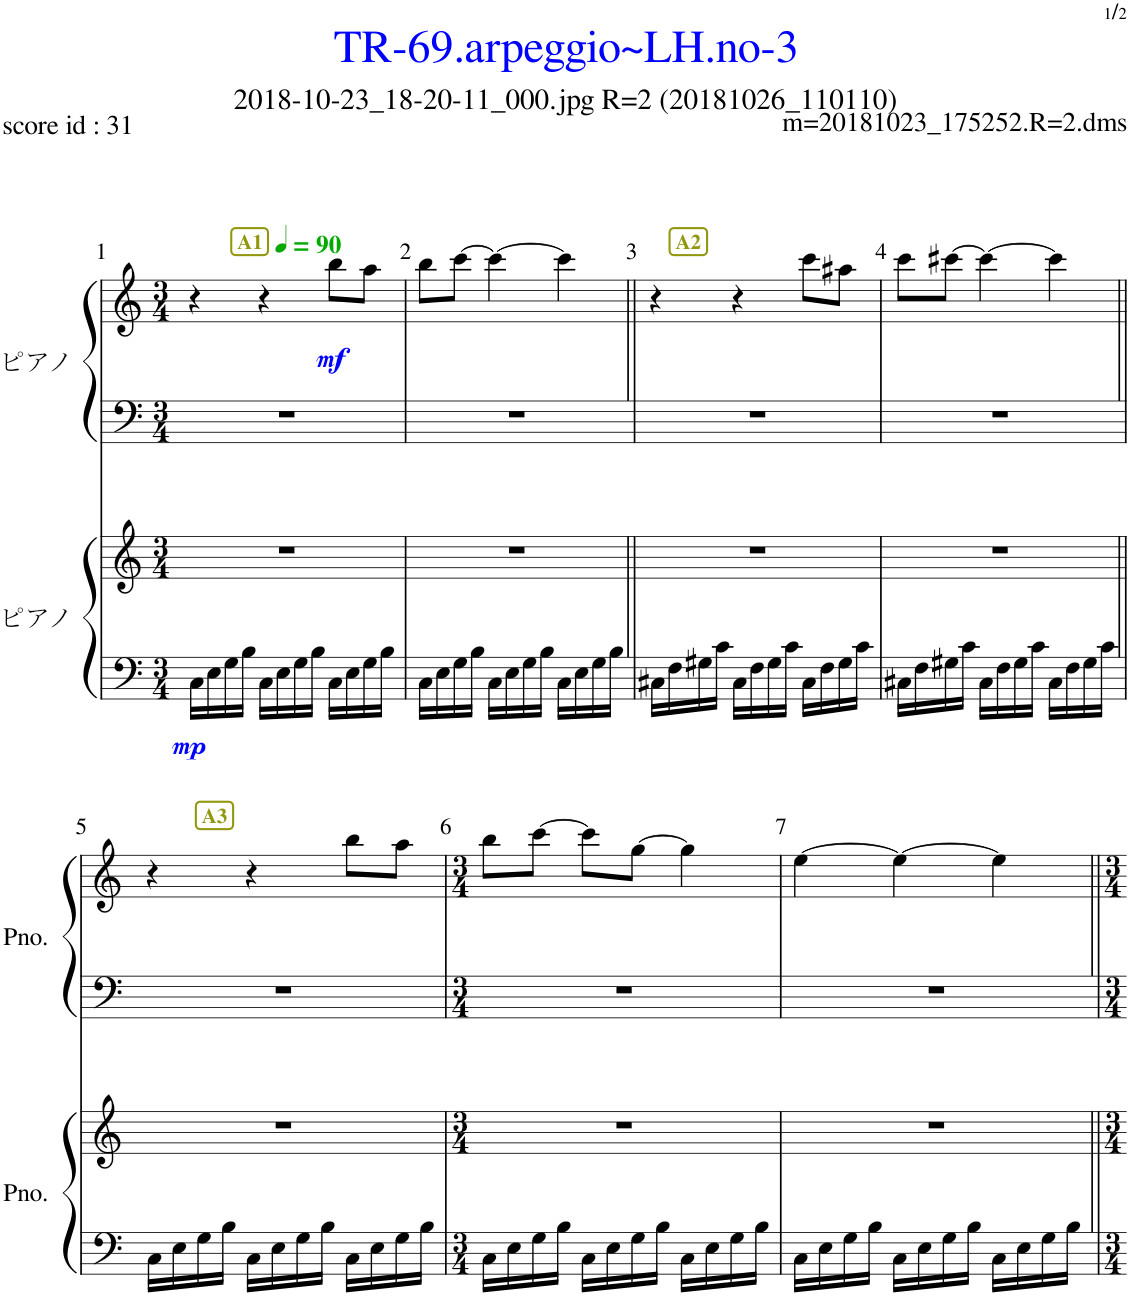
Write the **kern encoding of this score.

**kern	**kern	**dynam	**kern	**kern	**dynam
*part2	*part2	*part2	*part1	*part1	*part1
*staff4	*staff3	*staff3/4	*staff2	*staff1	*staff1/2
*I"ピアノ	*	*	*I"ピアノ	*	*
*clefF4	*clefG2	*	*clefF4	*clefG2	*
*k[]	*k[]	*	*k[]	*k[]	*
*M3/4	*M3/4	*	*M3/4	*M3/4	*
*MM90	*MM90	*	*MM90	*MM90	*
!!LO:REH:place=s1:a:B:cj:color=#91980E:t=A1
=1	=1	=1	=1	=1	=1
!	!	!LO:DY:b=2	!	!	!
16C\LL	2.r	mp	2.r	4r	.
16E\	.	.	.	.	.
16G\	.	.	.	.	.
16B\JJ	.	.	.	.	.
16C\LL	.	.	.	4r	.
16E\	.	.	.	.	.
16G\	.	.	.	.	.
16B\JJ	.	.	.	.	.
!	!	!	!	!	!LO:DY:b
16C\LL	.	.	.	8bb\L	mf
16E\	.	.	.	.	.
16G\	.	.	.	8aa\J	.
16B\JJ	.	.	.	.	.
=2	=2	=2	=2	=2	=2
16C\LL	2.r	.	2.r	8bb\L	.
16E\	.	.	.	.	.
16G\	.	.	.	[8ccc\J	.
16B\JJ	.	.	.	.	.
16C\LL	.	.	.	4ccc\_	.
16E\	.	.	.	.	.
16G\	.	.	.	.	.
16B\JJ	.	.	.	.	.
16C\LL	.	.	.	4ccc\]	.
16E\	.	.	.	.	.
16G\	.	.	.	.	.
16B\JJ	.	.	.	.	.
!!LO:REH:place=s1:a:B:cj:color=#91980E:t=A2
=3||	=3||	=3||	=3||	=3||	=3||
16C#X\LL	2.r	.	2.r	4r	.
16F\	.	.	.	.	.
16G#X\	.	.	.	.	.
16c\JJ	.	.	.	.	.
16C#\LL	.	.	.	4r	.
16F\	.	.	.	.	.
16G#\	.	.	.	.	.
16c\JJ	.	.	.	.	.
16C#\LL	.	.	.	8ccc\L	.
16F\	.	.	.	.	.
16G#\	.	.	.	8aa#X\J	.
16c\JJ	.	.	.	.	.
=4	=4	=4	=4	=4	=4
16C#X\LL	2.r	.	2.r	8ccc\L	.
16F\	.	.	.	.	.
16G#X\	.	.	.	[8ccc#X\J	.
16c\JJ	.	.	.	.	.
16C#\LL	.	.	.	4ccc#\_	.
16F\	.	.	.	.	.
16G#\	.	.	.	.	.
16c\JJ	.	.	.	.	.
16C#\LL	.	.	.	4ccc#\]	.
16F\	.	.	.	.	.
16G#\	.	.	.	.	.
16c\JJ	.	.	.	.	.
!!LO:LB:g=z
!!LO:REH:place=s1:a:B:cj:color=#91980E:t=A3
=5||	=5||	=5||	=5||	=5||	=5||
16C\LL	2.r	.	2.r	4r	.
16E\	.	.	.	.	.
16G\	.	.	.	.	.
16B\JJ	.	.	.	.	.
16C\LL	.	.	.	4r	.
16E\	.	.	.	.	.
16G\	.	.	.	.	.
16B\JJ	.	.	.	.	.
16C\LL	.	.	.	8bb\L	.
16E\	.	.	.	.	.
16G\	.	.	.	8aa\J	.
16B\JJ	.	.	.	.	.
=6	=6	=6	=6	=6	=6
*M3/4	*M3/4	*	*M3/4	*M3/4	*
16C\LL	2.r	.	2.r	8bb\L	.
16E\	.	.	.	.	.
16G\	.	.	.	[8ccc\J	.
16B\JJ	.	.	.	.	.
16C\LL	.	.	.	8ccc\L]	.
16E\	.	.	.	.	.
16G\	.	.	.	[8gg\J	.
16B\JJ	.	.	.	.	.
16C\LL	.	.	.	4gg\]	.
16E\	.	.	.	.	.
16G\	.	.	.	.	.
16B\JJ	.	.	.	.	.
=7	=7	=7	=7	=7	=7
16C\LL	2.r	.	2.r	[4ee\	.
16E\	.	.	.	.	.
16G\	.	.	.	.	.
16B\JJ	.	.	.	.	.
16C\LL	.	.	.	4ee\_	.
16E\	.	.	.	.	.
16G\	.	.	.	.	.
16B\JJ	.	.	.	.	.
16C\LL	.	.	.	4ee\]	.
16E\	.	.	.	.	.
16G\	.	.	.	.	.
16B\JJ	.	.	.	.	.
=||	=||	=||	=||	=||	=||
*-	*-	*-	*-	*-	*-
